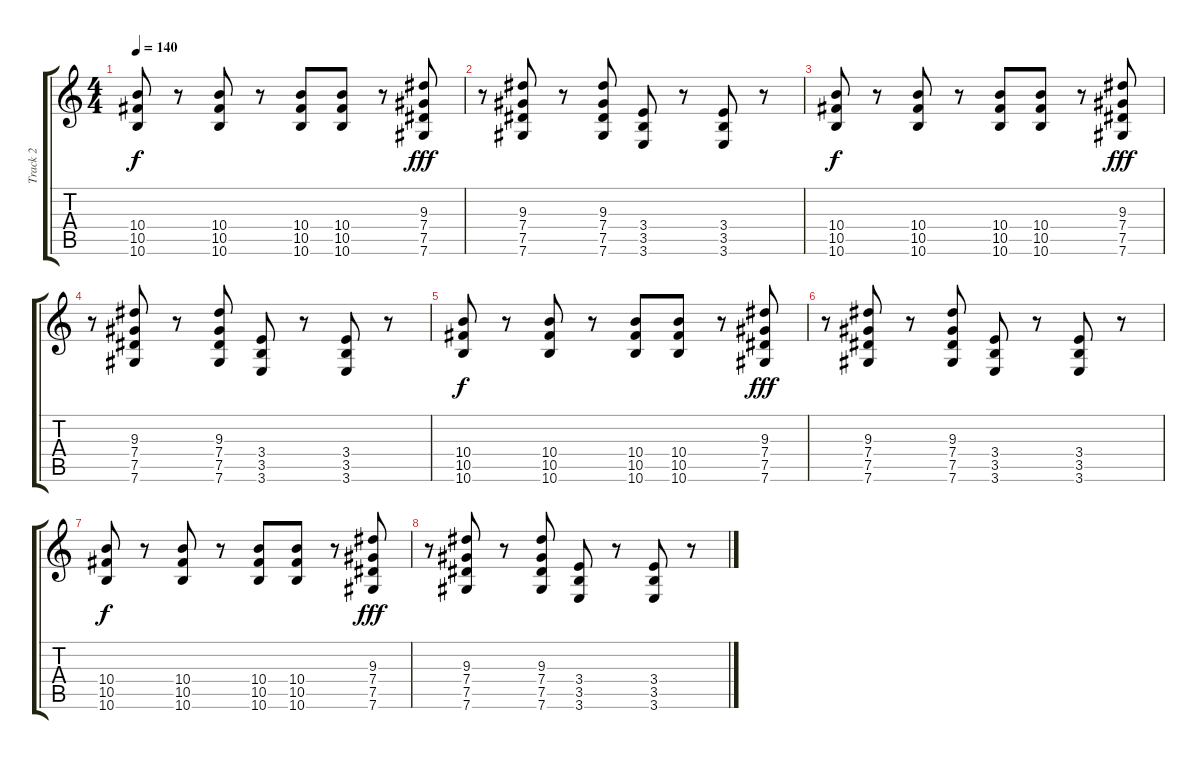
\track ("Track 2" "Track 2") {instrument distortionguitar}
\staff {score tabs}
\tuning (Eb4 Bb3 Gb3 Db3 Ab2 Db2) {hide}
\ts (4 4)
\tempo 140
\clef g2
\ks c
(10.4 10.5 10.6).8{dy f} r.8 (10.4 10.5 10.6).8 r.8 (10.4 10.5 10.6).8 (10.4 10.5 10.6).8 r.8 (9.3 7.4 7.5 7.6).8{dy fff} |
r.8 (9.3 7.4 7.5 7.6).8 r.8 (9.3 7.4 7.5 7.6).8 (3.4 3.5 3.6).8 r.8 (3.4 3.5 3.6).8 r.8 |
(10.4 10.5 10.6).8{dy f} r.8 (10.4 10.5 10.6).8 r.8 (10.4 10.5 10.6).8 (10.4 10.5 10.6).8 r.8 (9.3 7.4 7.5 7.6).8{dy fff} |
r.8 (9.3 7.4 7.5 7.6).8 r.8 (9.3 7.4 7.5 7.6).8 (3.4 3.5 3.6).8 r.8 (3.4 3.5 3.6).8 r.8 |
(10.4 10.5 10.6).8{dy f} r.8 (10.4 10.5 10.6).8 r.8 (10.4 10.5 10.6).8 (10.4 10.5 10.6).8 r.8 (9.3 7.4 7.5 7.6).8{dy fff} |
r.8 (9.3 7.4 7.5 7.6).8 r.8 (9.3 7.4 7.5 7.6).8 (3.4 3.5 3.6).8 r.8 (3.4 3.5 3.6).8 r.8 |
(10.4 10.5 10.6).8{dy f} r.8 (10.4 10.5 10.6).8 r.8 (10.4 10.5 10.6).8 (10.4 10.5 10.6).8 r.8 (9.3 7.4 7.5 7.6).8{dy fff} |
r.8 (9.3 7.4 7.5 7.6).8 r.8 (9.3 7.4 7.5 7.6).8 (3.4 3.5 3.6).8 r.8 (3.4 3.5 3.6).8 r.8
